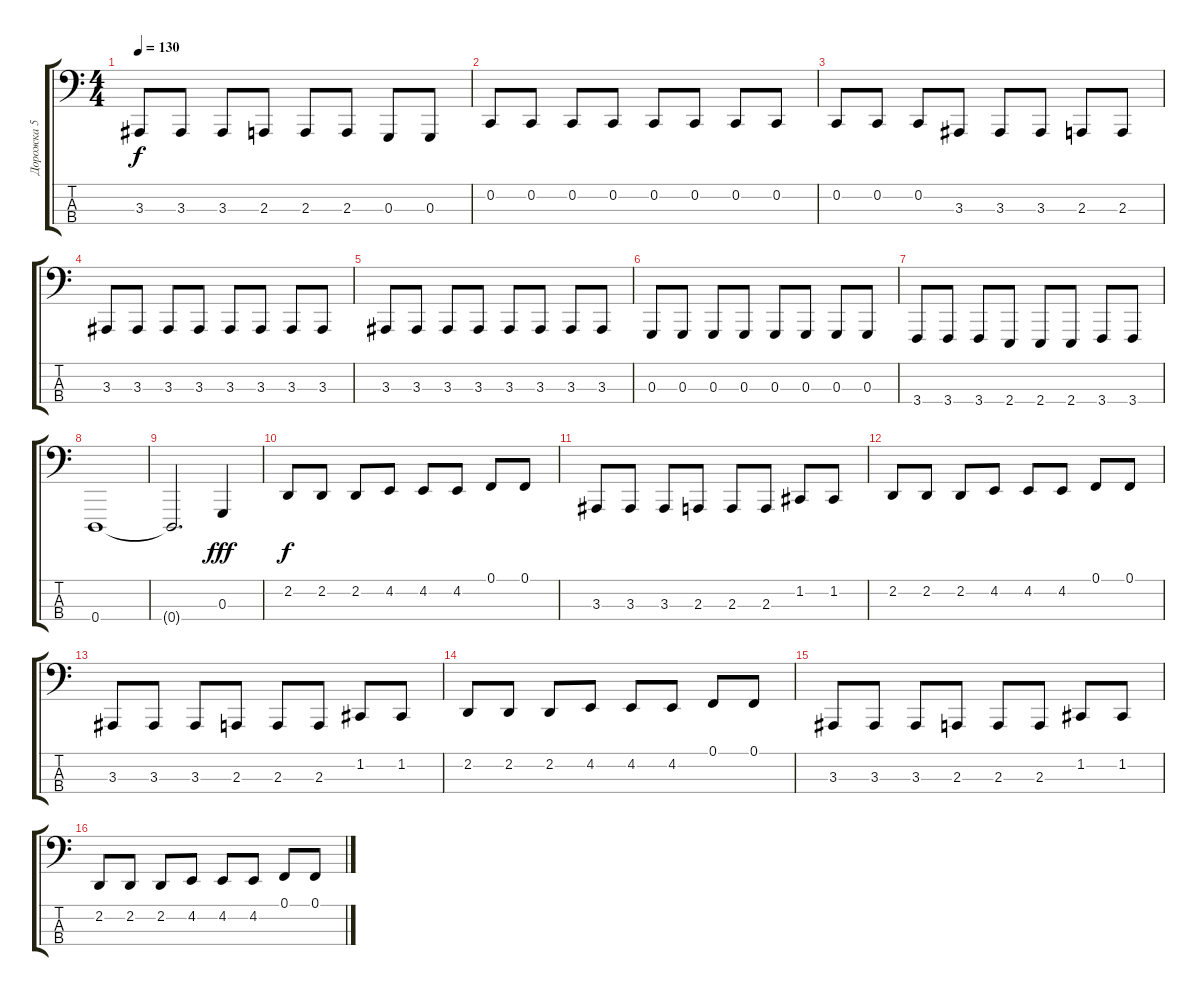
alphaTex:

\track ("Дорожка 5" "Дорожка 5") {instrument lead8bassandlead}
\staff {score tabs}
\tuning (F2 C2 G1 D1) {hide}
\ts (4 4)
\tempo 130
\clef f4
\ks c
3.3.8{dy f} 3.3.8 3.3.8 2.3.8 2.3.8 2.3.8 0.3.8 0.3.8 |
0.2.8 0.2.8 0.2.8 0.2.8 0.2.8 0.2.8 0.2.8 0.2.8 |
0.2.8 0.2.8 0.2.8 3.3.8 3.3.8 3.3.8 2.3.8 2.3.8 |
3.3.8 3.3.8 3.3.8 3.3.8 3.3.8 3.3.8 3.3.8 3.3.8 |
3.3.8 3.3.8 3.3.8 3.3.8 3.3.8 3.3.8 3.3.8 3.3.8 |
0.3.8 0.3.8 0.3.8 0.3.8 0.3.8 0.3.8 0.3.8 0.3.8 |
3.4.8 3.4.8 3.4.8 2.4.8 2.4.8 2.4.8 3.4.8 3.4.8 |
0.4.1 |
0.4{t}.2{d} 0.3.4{dy fff} |
2.2.8{dy f} 2.2.8 2.2.8 4.2.8 4.2.8 4.2.8 0.1.8 0.1.8 |
3.3.8 3.3.8 3.3.8 2.3.8 2.3.8 2.3.8 1.2.8 1.2.8 |
2.2.8 2.2.8 2.2.8 4.2.8 4.2.8 4.2.8 0.1.8 0.1.8 |
3.3.8 3.3.8 3.3.8 2.3.8 2.3.8 2.3.8 1.2.8 1.2.8 |
2.2.8 2.2.8 2.2.8 4.2.8 4.2.8 4.2.8 0.1.8 0.1.8 |
3.3.8 3.3.8 3.3.8 2.3.8 2.3.8 2.3.8 1.2.8 1.2.8 |
2.2.8 2.2.8 2.2.8 4.2.8 4.2.8 4.2.8 0.1.8 0.1.8
